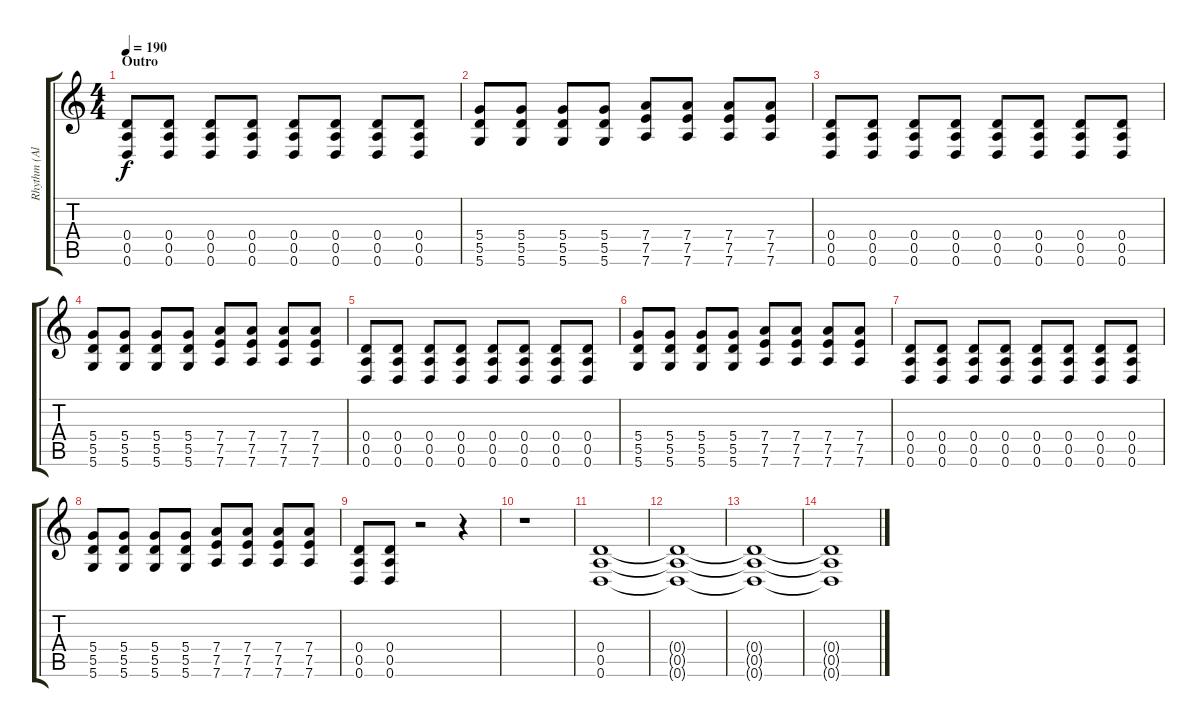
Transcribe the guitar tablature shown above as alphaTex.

\track ("Rhythm (Alex)" "Rhythm (Al") {instrument distortionguitar}
\staff {score tabs}
\tuning (E4 B3 G3 D3 A2 D2) {hide}
\ts (4 4)
\section ("" "Outro")
\tempo 190
\clef g2
\ks c
(0.4 0.5 0.6).8{dy f} (0.4 0.5 0.6).8 (0.4 0.5 0.6).8 (0.4 0.5 0.6).8 (0.4 0.5 0.6).8 (0.4 0.5 0.6).8 (0.4 0.5 0.6).8 (0.4 0.5 0.6).8 |
(5.4 5.5 5.6).8 (5.4 5.5 5.6).8 (5.4 5.5 5.6).8 (5.4 5.5 5.6).8 (7.4 7.5 7.6).8 (7.4 7.5 7.6).8 (7.4 7.5 7.6).8 (7.4 7.5 7.6).8 |
(0.4 0.5 0.6).8 (0.4 0.5 0.6).8 (0.4 0.5 0.6).8 (0.4 0.5 0.6).8 (0.4 0.5 0.6).8 (0.4 0.5 0.6).8 (0.4 0.5 0.6).8 (0.4 0.5 0.6).8 |
(5.4 5.5 5.6).8 (5.4 5.5 5.6).8 (5.4 5.5 5.6).8 (5.4 5.5 5.6).8 (7.4 7.5 7.6).8 (7.4 7.5 7.6).8 (7.4 7.5 7.6).8 (7.4 7.5 7.6).8 |
(0.4 0.5 0.6).8 (0.4 0.5 0.6).8 (0.4 0.5 0.6).8 (0.4 0.5 0.6).8 (0.4 0.5 0.6).8 (0.4 0.5 0.6).8 (0.4 0.5 0.6).8 (0.4 0.5 0.6).8 |
(5.4 5.5 5.6).8 (5.4 5.5 5.6).8 (5.4 5.5 5.6).8 (5.4 5.5 5.6).8 (7.4 7.5 7.6).8 (7.4 7.5 7.6).8 (7.4 7.5 7.6).8 (7.4 7.5 7.6).8 |
(0.4 0.5 0.6).8 (0.4 0.5 0.6).8 (0.4 0.5 0.6).8 (0.4 0.5 0.6).8 (0.4 0.5 0.6).8 (0.4 0.5 0.6).8 (0.4 0.5 0.6).8 (0.4 0.5 0.6).8 |
(5.4 5.5 5.6).8 (5.4 5.5 5.6).8 (5.4 5.5 5.6).8 (5.4 5.5 5.6).8 (7.4 7.5 7.6).8 (7.4 7.5 7.6).8 (7.4 7.5 7.6).8 (7.4 7.5 7.6).8 |
(0.4 0.5 0.6).8 (0.4 0.5 0.6).8 r.2 r.4 |
r.1 |
(0.4 0.5 0.6).1 |
(0.4{t} 0.5{t} 0.6{t}).1 |
(0.4{t} 0.5{t} 0.6{t}).1 |
(0.4{t} 0.5{t} 0.6{t}).1
